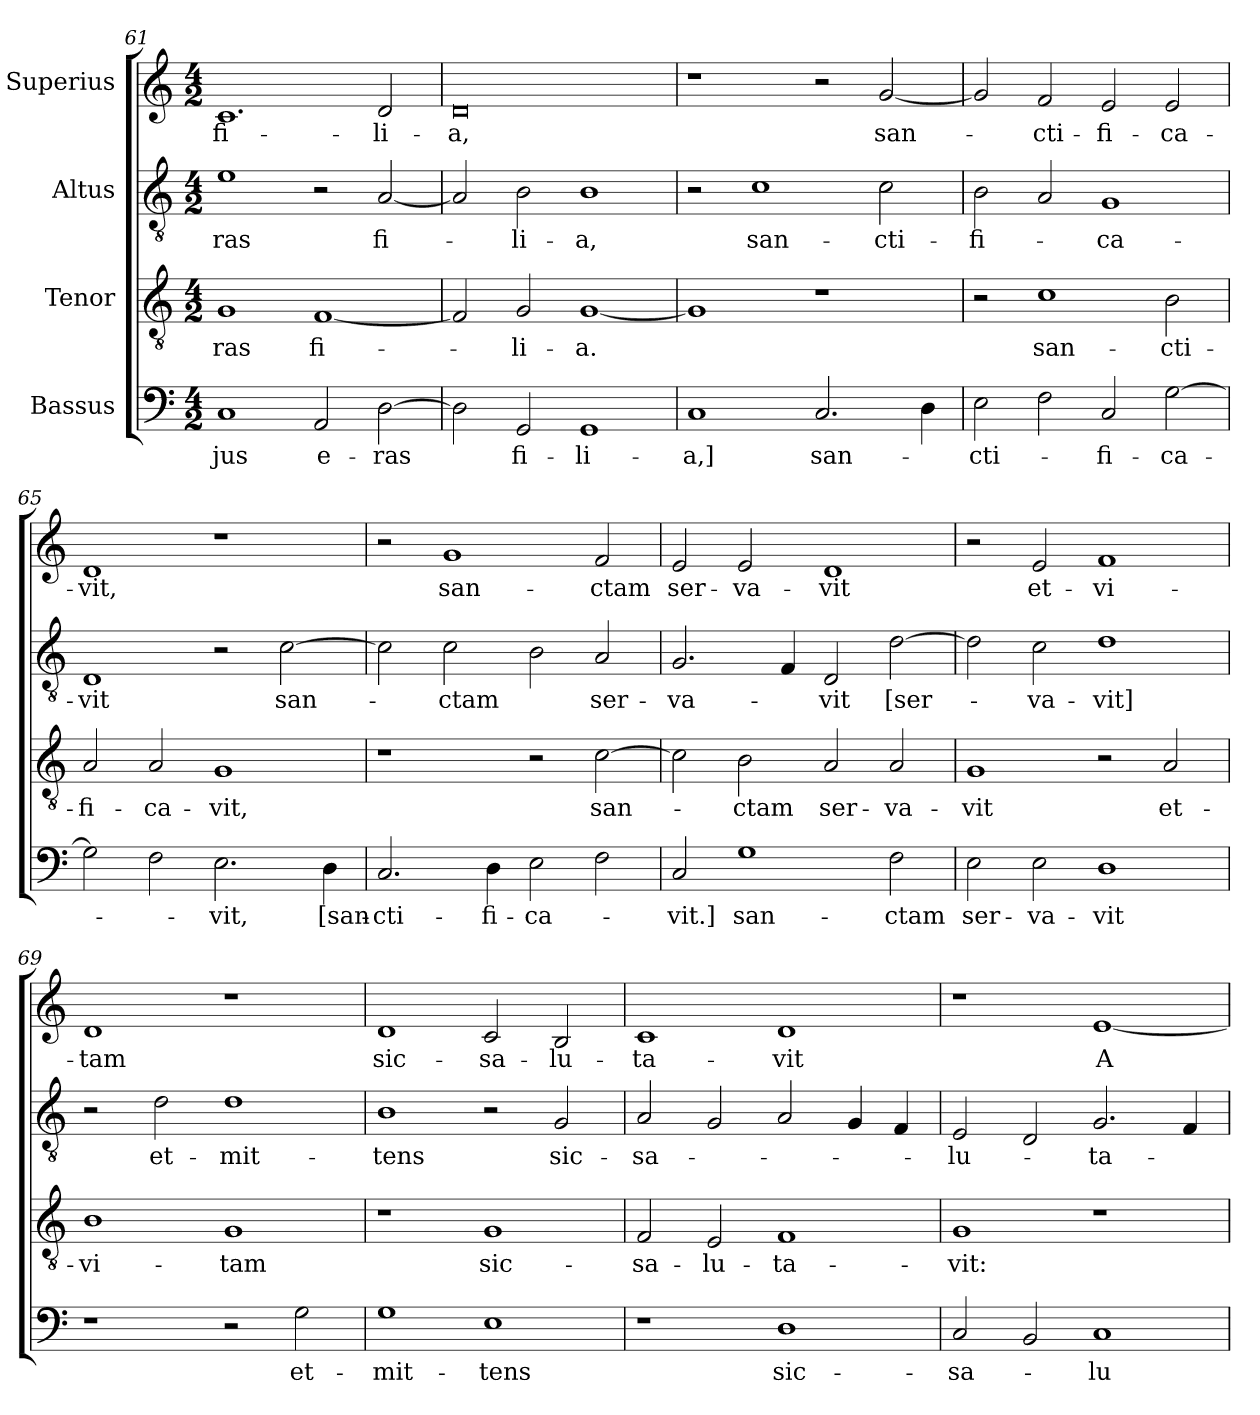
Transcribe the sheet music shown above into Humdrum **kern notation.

**kern	**text	**kern	**text	**kern	**text	**kern	**text
*part4	*part4	*part3	*part3	*part2	*part2	*part1	*part1
*staff4	*staff4	*staff3	*staff3	*staff2	*staff2	*staff1	*staff1
*I"Bassus	*	*I"Tenor	*	*I"Altus	*	*I"Superius	*
*clefF4	*	*clefGv2	*	*clefGv2	*	*clefG2	*
*k[]	*	*k[]	*	*k[]	*	*k[]	*
*M4/2	*	*M4/2	*	*M4/2	*	*M4/2	*
=61	=61	=61	=61	=61	=61	=61	=61
1C/	-jus	1G/	-ras	1e\	-ras	1.c/	fi-
2AA/	e-	[1F/	fi-	2r	.	.	.
[2D\	-ras	.	.	[2A/	fi-	2d/	-li-
=62	=62	=62	=62	=62	=62	=62	=62
2D\]	.	2F/]	.	2A/]	.	0d/	-a,
2GG/	fi-	2G/	-li-	2B\	-li-	.	.
1GG/	-li-	[1G/	-a.	1B\	-a,	.	.
=63	=63	=63	=63	=63	=63	=63	=63
1C/	-a,]	1G/]	.	2r	.	1r	.
.	.	.	.	1c\	san-	.	.
2.C/	san-	1r	.	.	.	2r	.
.	.	.	.	2c\	-cti-	[2g/	san-
4D\	.	.	.	.	.	.	.
=64	=64	=64	=64	=64	=64	=64	=64
2E\	-cti-	2r	.	2B\	-fi-	2g/]	.
2F\	.	1c\	san-	2A/	.	2f/	-cti-
2C/	-fi-	.	.	1G/	-ca-	2e/	-fi-
[2G\	-ca-	2B\	-cti-	.	.	2e/	-ca-
=65	=65	=65	=65	=65	=65	=65	=65
2G\]	.	2A/	-fi-	1D/	-vit	1d/	-vit,
2F\	.	2A/	-ca-	.	.	.	.
2.E\	-vit,	1G/	-vit,	2r	.	1r	.
.	.	.	.	[2c\	san-	.	.
4D\	[san-	.	.	.	.	.	.
=66	=66	=66	=66	=66	=66	=66	=66
2.C/	-cti-	1r	.	2c\]	.	2r	.
.	.	.	.	2c\	-ctam	1g/	san-
4D\	-fi-	.	.	.	.	.	.
2E\	-ca-	2r	.	2B\	.	.	.
2F\	.	[2c\	san-	2A/	ser-	2f/	-ctam
=67	=67	=67	=67	=67	=67	=67	=67
2C/	-vit.]	2c\]	.	2.G/	-va-	2e/	ser-
1G\	san-	2B\	-ctam	.	.	2e/	-va-
.	.	.	.	4F/	.	.	.
.	.	2A/	ser-	2D/	-vit	1d/	-vit
2F\	-ctam	2A/	-va-	[2d\	[ser-	.	.
=68	=68	=68	=68	=68	=68	=68	=68
2E\	ser-	1G/	-vit	2d\]	.	2r	.
2E\	-va-	.	.	2c\	-va-	2e/	et-
1D\	-vit	2r	.	1d\	-vit]	1f/	vi-
.	.	2A/	et-	.	.	.	.
=69	=69	=69	=69	=69	=69	=69	=69
1r	.	1B\	vi-	2r	.	1d/	-tam
.	.	.	.	2d\	et-	.	.
2r	.	1G/	-tam	1d\	mit-	1r	.
2G\	et-	.	.	.	.	.	.
=70	=70	=70	=70	=70	=70	=70	=70
1G\	mit-	1r	.	1B\	-tens	1d/	sic-
1E\	-tens	1G/	sic-	2r	.	2c/	sa-
.	.	.	.	2G/	sic-	2B/	-lu-
=71	=71	=71	=71	=71	=71	=71	=71
1r	.	2F/	sa-	2A/	sa-	1c/	-ta-
.	.	2E/	-lu-	2G/	.	.	.
1D\	sic-	1F/	-ta-	2A/	.	1d/	-vit
.	.	.	.	4G/	.	.	.
.	.	.	.	4F/	.	.	.
=72	=72	=72	=72	=72	=72	=72	=72
2C/	sa-	1G/	-vit:	2E/	-lu-	1r	.
2BB/	.	.	.	2D/	.	.	.
1C/	-lu-	1r	.	2.G/	-ta-	[1e/	A-
.	.	.	.	4F/	.	.	.
=	=	=	=	=	=	=	=
*-	*-	*-	*-	*-	*-	*-	*-
